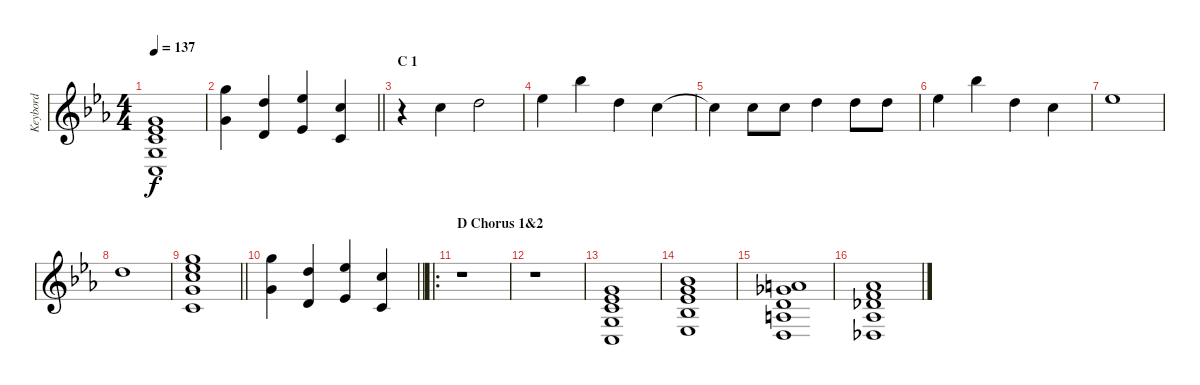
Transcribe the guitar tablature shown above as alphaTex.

\track ("Keybord" "Keybord") {instrument pad3polysynth}
\staff {score}
\tuning (E4 B3 G3 D3 A2 E2) {hide}
\ts (4 4)
\tempo 137
\clef g2
\ks eb
(3.1 4.2 5.3 5.4 3.5).1{dy f} |
\barLineRight lightlight
(15.1 12.3).4 (10.1 7.3).4 (11.1 8.3).4 (8.1 5.3).4 |
\section ("" "C 1")
r.4 17.3.4 15.2.2 |
16.2.4 18.1.4 15.2.4 17.3.4 |
17.3{t}.4 17.3.8 17.3.8 15.2.4 15.2.8 15.2.8 |
16.2.4 18.1.4 15.2.4 17.3.4 |
16.2.1 |
15.2.1 |
\barLineRight lightlight
(15.1 16.2 17.3 17.4 15.5).1 |
\barLineRight lightlight
(15.1 12.3).4 (10.1 7.3).4 (11.1 8.3).4 (8.1 5.3).4 |
\ro
\section ("" "D Chorus 1&2")
r.1 |
r.1 |
(3.1 4.2 5.3 5.4 3.5).1 |
(6.1 8.2 8.3 8.4 6.5).1 |
(5.1 7.2 7.3 7.4 5.5).1 |
(4.1 6.2 6.3 6.4 4.5).1
